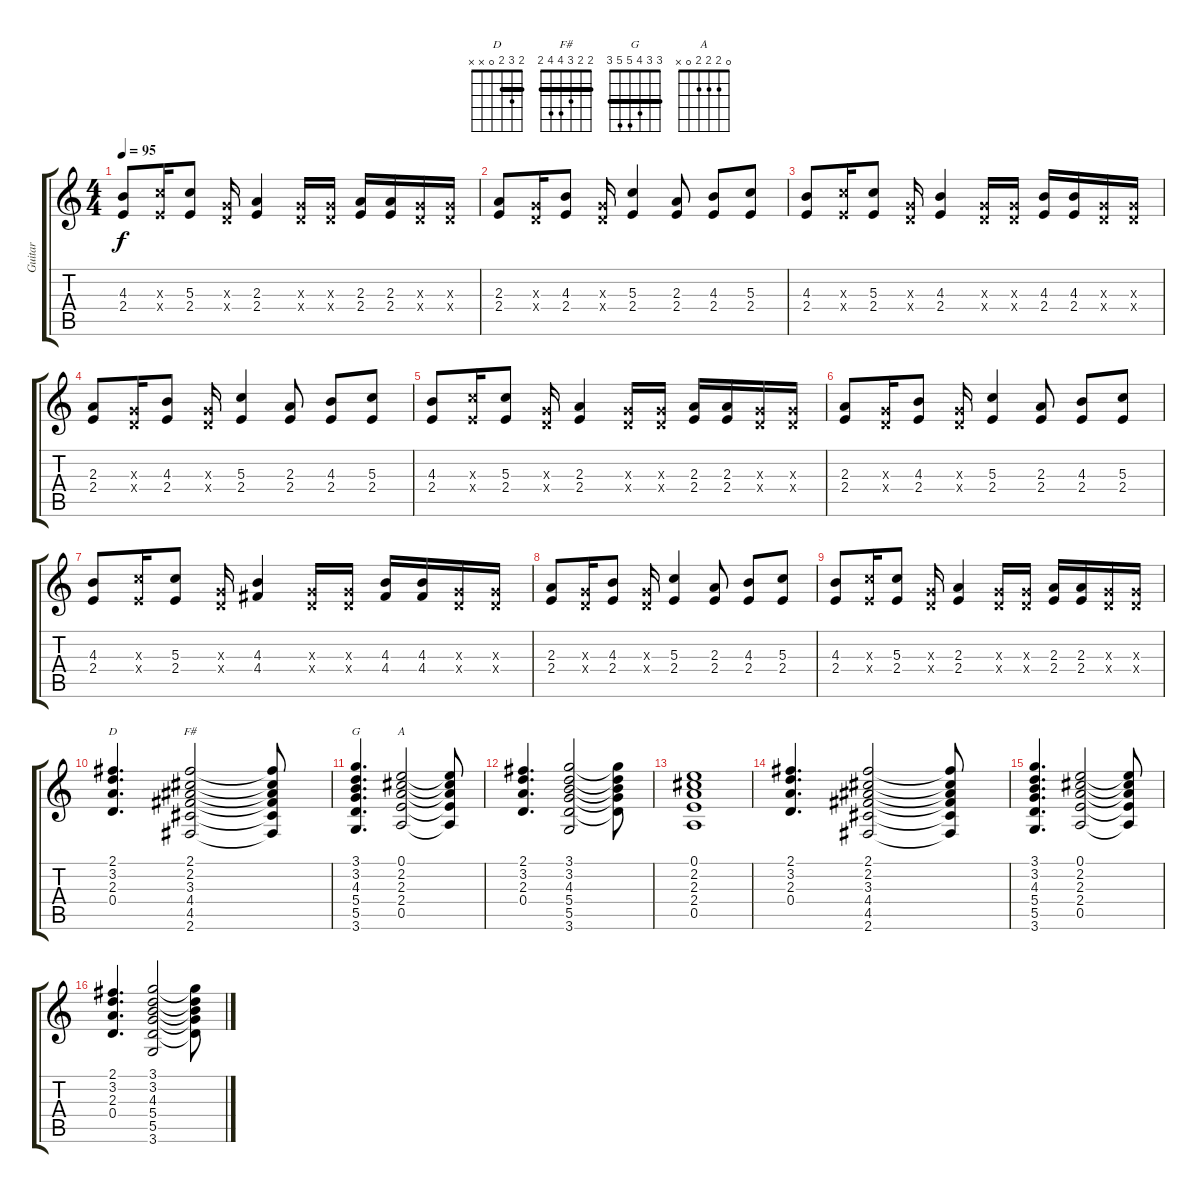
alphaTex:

\track ("Guitar" "Guitar") {instrument distortionguitar}
\staff {score tabs}
\tuning (E4 B3 G3 D3 A2 E2) {hide}
\chord ("D" 2 3 2 0 x x) {barre 2}
\chord ("F#" 2 2 3 4 4 2) {barre 2}
\chord ("G" 3 3 4 5 5 3) {barre 3}
\chord ("A" 0 2 2 2 0 x)
\ts (4 4)
\tempo 95
\clef g2
\ks c
(4.3 2.4).8{dy f} (5.3{x} 2.4{x}).16 (5.3 2.4).8 (0.3{x} 0.4{x}).16 (2.3 2.4).4 (0.3{x} 0.4{x}).16 (0.3{x} 0.4{x}).16 (2.3 2.4).16 (2.3 2.4).16 (0.3{x} 0.4{x}).16 (0.3{x} 0.4{x}).16 |
(2.3 2.4).8{volume 16} (0.3{x} 0.4{x}).16 (4.3 2.4).8 (0.3{x} 0.4{x}).16 (5.3 2.4).4 (2.3 2.4).8 (4.3 2.4).8 (5.3 2.4).8 |
(4.3 2.4).8 (5.3{x} 2.4{x}).16 (5.3 2.4).8 (0.3{x} 0.4{x}).16 (4.3 2.4).4 (0.3{x} 0.4{x}).16 (0.3{x} 0.4{x}).16 (4.3 2.4).16 (4.3 2.4).16 (0.3{x} 0.4{x}).16 (0.3{x} 0.4{x}).16 |
(2.3 2.4).8 (0.3{x} 0.4{x}).16 (4.3 2.4).8 (0.3{x} 0.4{x}).16 (5.3 2.4).4 (2.3 2.4).8 (4.3 2.4).8 (5.3 2.4).8 |
(4.3 2.4).8 (5.3{x} 2.4{x}).16 (5.3 2.4).8 (0.3{x} 0.4{x}).16 (2.3 2.4).4 (0.3{x} 0.4{x}).16 (0.3{x} 0.4{x}).16 (2.3 2.4).16 (2.3 2.4).16 (0.3{x} 0.4{x}).16 (0.3{x} 0.4{x}).16 |
(2.3 2.4).8 (0.3{x} 0.4{x}).16 (4.3 2.4).8 (0.3{x} 0.4{x}).16 (5.3 2.4).4 (2.3 2.4).8 (4.3 2.4).8 (5.3 2.4).8 |
(4.3 2.4).8 (5.3{x} 2.4{x}).16 (5.3 2.4).8 (0.3{x} 0.4{x}).16 (4.3 4.4).4 (0.3{x} 0.4{x}).16 (0.3{x} 0.4{x}).16 (4.3 4.4).16 (4.3 4.4).16 (0.3{x} 0.4{x}).16 (0.3{x} 0.4{x}).16 |
(2.3 2.4).8 (0.3{x} 0.4{x}).16 (4.3 2.4).8 (0.3{x} 0.4{x}).16 (5.3 2.4).4 (2.3 2.4).8 (4.3 2.4).8 (5.3 2.4).8 |
(4.3 2.4).8 (5.3{x} 2.4{x}).16 (5.3 2.4).8 (0.3{x} 0.4{x}).16 (2.3 2.4).4 (0.3{x} 0.4{x}).16 (0.3{x} 0.4{x}).16 (2.3 2.4).16 (2.3 2.4).16 (0.3{x} 0.4{x}).16 (0.3{x} 0.4{x}).16 |
(2.1 3.2 2.3 0.4).4{d ch "D" instrument overdrivenguitar} (2.1 2.2 3.3 4.4 4.5 2.6).2{ch "F#"} (2.1{t} 2.2{t} 3.3{t} 4.4{t} 4.5{t} 2.6{t}).8 |
(3.1 3.2 4.3 5.4 5.5 3.6).4{d ch "G"} (0.1 2.2 2.3 2.4 0.5).2{ch "A"} (0.1{t} 2.2{t} 2.3{t} 2.4{t} 0.5{t}).8 |
(2.1 3.2 2.3 0.4).4{d} (3.1 3.2 4.3 5.4 5.5 3.6).2 (3.1{t} 3.2{t} 4.3{t} 5.4{t} 5.5{t}).8 |
(0.1 2.2 2.3 2.4 0.5).1 |
(2.1 3.2 2.3 0.4).4{d} (2.1 2.2 3.3 4.4 4.5 2.6).2 (2.1{t} 2.2{t} 3.3{t} 4.4{t} 4.5{t} 2.6{t}).8 |
(3.1 3.2 4.3 5.4 5.5 3.6).4{d} (0.1 2.2 2.3 2.4 0.5).2 (0.1{t} 2.2{t} 2.3{t} 2.4{t} 0.5{t}).8 |
(2.1 3.2 2.3 0.4).4{d} (3.1 3.2 4.3 5.4 5.5 3.6).2 (3.1{t} 3.2{t} 4.3{t} 5.4{t} 5.5{t}).8
